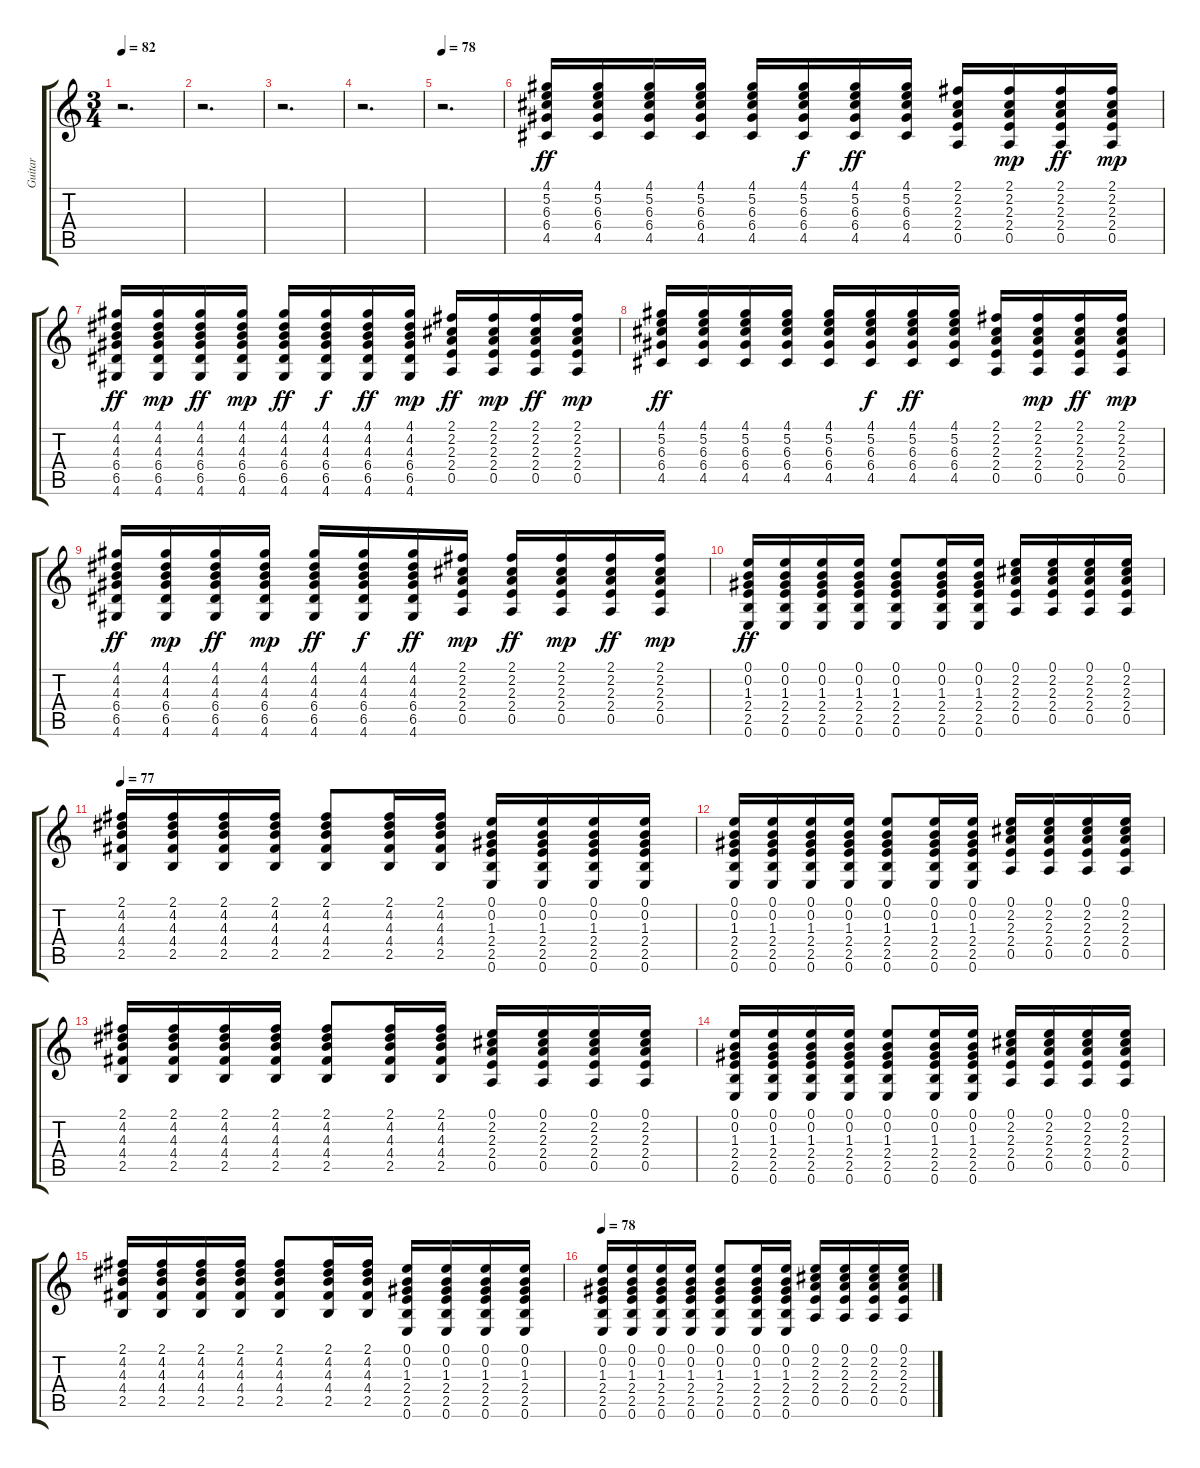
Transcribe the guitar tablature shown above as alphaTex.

\track ("Guitar" "Guitar") {instrument acousticguitarsteel}
\staff {score tabs}
\tuning (E4 B3 G3 D3 A2 E2) {hide}
\ts (3 4)
\tempo 82
\clef g2
\ks c
r.2{d dy f} |
r.2{d} |
r.2{d} |
r.2{d} |
\tempo 78
r.2{d} |
(4.1 5.2 6.3 6.4 4.5).16{dy ff balance 7} (4.1 5.2 6.3 6.4 4.5).16 (4.1 5.2 6.3 6.4 4.5).16 (4.1 5.2 6.3 6.4 4.5).16 (4.1 5.2 6.3 6.4 4.5).16 (4.1 5.2 6.3 6.4 4.5).16{dy f} (4.1 5.2 6.3 6.4 4.5).16{dy ff} (4.1 5.2 6.3 6.4 4.5).16 (2.1 2.2 2.3 2.4 0.5).16 (2.1 2.2 2.3 2.4 0.5).16{dy mp} (2.1 2.2 2.3 2.4 0.5).16{dy ff} (2.1 2.2 2.3 2.4 0.5).16{dy mp} |
(4.1 4.2 4.3 6.4 6.5 4.6).16{dy ff} (4.1 4.2 4.3 6.4 6.5 4.6).16{dy mp} (4.1 4.2 4.3 6.4 6.5 4.6).16{dy ff} (4.1 4.2 4.3 6.4 6.5 4.6).16{dy mp} (4.1 4.2 4.3 6.4 6.5 4.6).16{dy ff} (4.1 4.2 4.3 6.4 6.5 4.6).16{dy f} (4.1 4.2 4.3 6.4 6.5 4.6).16{dy ff} (4.1 4.2 4.3 6.4 6.5 4.6).16{dy mp} (2.1 2.2 2.3 2.4 0.5).16{dy ff} (2.1 2.2 2.3 2.4 0.5).16{dy mp} (2.1 2.2 2.3 2.4 0.5).16{dy ff} (2.1 2.2 2.3 2.4 0.5).16{dy mp} |
(4.1 5.2 6.3 6.4 4.5).16{dy ff} (4.1 5.2 6.3 6.4 4.5).16 (4.1 5.2 6.3 6.4 4.5).16 (4.1 5.2 6.3 6.4 4.5).16 (4.1 5.2 6.3 6.4 4.5).16 (4.1 5.2 6.3 6.4 4.5).16{dy f} (4.1 5.2 6.3 6.4 4.5).16{dy ff} (4.1 5.2 6.3 6.4 4.5).16 (2.1 2.2 2.3 2.4 0.5).16 (2.1 2.2 2.3 2.4 0.5).16{dy mp} (2.1 2.2 2.3 2.4 0.5).16{dy ff} (2.1 2.2 2.3 2.4 0.5).16{dy mp} |
(4.1 4.2 4.3 6.4 6.5 4.6).16{dy ff} (4.1 4.2 4.3 6.4 6.5 4.6).16{dy mp} (4.1 4.2 4.3 6.4 6.5 4.6).16{dy ff} (4.1 4.2 4.3 6.4 6.5 4.6).16{dy mp} (4.1 4.2 4.3 6.4 6.5 4.6).16{dy ff} (4.1 4.2 4.3 6.4 6.5 4.6).16{dy f} (4.1 4.2 4.3 6.4 6.5 4.6).16{dy ff} (2.1 2.2 2.3 2.4 0.5).16{dy mp} (2.1 2.2 2.3 2.4 0.5).16{dy ff} (2.1 2.2 2.3 2.4 0.5).16{dy mp} (2.1 2.2 2.3 2.4 0.5).16{dy ff} (2.1 2.2 2.3 2.4 0.5).16{dy mp} |
(0.1 0.2 1.3 2.4 2.5 0.6).16{dy ff} (0.1 0.2 1.3 2.4 2.5 0.6).16 (0.1 0.2 1.3 2.4 2.5 0.6).16 (0.1 0.2 1.3 2.4 2.5 0.6).16 (0.1 0.2 1.3 2.4 2.5 0.6).8 (0.1 0.2 1.3 2.4 2.5 0.6).16 (0.1 0.2 1.3 2.4 2.5 0.6).16 (0.1 2.2 2.3 2.4 0.5).16 (0.1 2.2 2.3 2.4 0.5).16 (0.1 2.2 2.3 2.4 0.5).16 (0.1 2.2 2.3 2.4 0.5).16 |
\tempo 77
(2.1 4.2 4.3 4.4 2.5).16 (2.1 4.2 4.3 4.4 2.5).16 (2.1 4.2 4.3 4.4 2.5).16 (2.1 4.2 4.3 4.4 2.5).16 (2.1 4.2 4.3 4.4 2.5).8 (2.1 4.2 4.3 4.4 2.5).16 (2.1 4.2 4.3 4.4 2.5).16 (0.1 0.2 1.3 2.4 2.5 0.6).16 (0.1 0.2 1.3 2.4 2.5 0.6).16 (0.1 0.2 1.3 2.4 2.5 0.6).16 (0.1 0.2 1.3 2.4 2.5 0.6).16 |
(0.1 0.2 1.3 2.4 2.5 0.6).16 (0.1 0.2 1.3 2.4 2.5 0.6).16 (0.1 0.2 1.3 2.4 2.5 0.6).16 (0.1 0.2 1.3 2.4 2.5 0.6).16 (0.1 0.2 1.3 2.4 2.5 0.6).8 (0.1 0.2 1.3 2.4 2.5 0.6).16 (0.1 0.2 1.3 2.4 2.5 0.6).16 (0.1 2.2 2.3 2.4 0.5).16 (0.1 2.2 2.3 2.4 0.5).16 (0.1 2.2 2.3 2.4 0.5).16 (0.1 2.2 2.3 2.4 0.5).16 |
(2.1 4.2 4.3 4.4 2.5).16 (2.1 4.2 4.3 4.4 2.5).16 (2.1 4.2 4.3 4.4 2.5).16 (2.1 4.2 4.3 4.4 2.5).16 (2.1 4.2 4.3 4.4 2.5).8 (2.1 4.2 4.3 4.4 2.5).16 (2.1 4.2 4.3 4.4 2.5).16 (0.1 2.2 2.3 2.4 0.5).16 (0.1 2.2 2.3 2.4 0.5).16 (0.1 2.2 2.3 2.4 0.5).16 (0.1 2.2 2.3 2.4 0.5).16 |
(0.1 0.2 1.3 2.4 2.5 0.6).16 (0.1 0.2 1.3 2.4 2.5 0.6).16 (0.1 0.2 1.3 2.4 2.5 0.6).16 (0.1 0.2 1.3 2.4 2.5 0.6).16 (0.1 0.2 1.3 2.4 2.5 0.6).8 (0.1 0.2 1.3 2.4 2.5 0.6).16 (0.1 0.2 1.3 2.4 2.5 0.6).16 (0.1 2.2 2.3 2.4 0.5).16 (0.1 2.2 2.3 2.4 0.5).16 (0.1 2.2 2.3 2.4 0.5).16 (0.1 2.2 2.3 2.4 0.5).16 |
(2.1 4.2 4.3 4.4 2.5).16 (2.1 4.2 4.3 4.4 2.5).16 (2.1 4.2 4.3 4.4 2.5).16 (2.1 4.2 4.3 4.4 2.5).16 (2.1 4.2 4.3 4.4 2.5).8 (2.1 4.2 4.3 4.4 2.5).16 (2.1 4.2 4.3 4.4 2.5).16 (0.1 0.2 1.3 2.4 2.5 0.6).16 (0.1 0.2 1.3 2.4 2.5 0.6).16 (0.1 0.2 1.3 2.4 2.5 0.6).16 (0.1 0.2 1.3 2.4 2.5 0.6).16 |
\tempo 78
(0.1 0.2 1.3 2.4 2.5 0.6).16 (0.1 0.2 1.3 2.4 2.5 0.6).16 (0.1 0.2 1.3 2.4 2.5 0.6).16 (0.1 0.2 1.3 2.4 2.5 0.6).16 (0.1 0.2 1.3 2.4 2.5 0.6).8 (0.1 0.2 1.3 2.4 2.5 0.6).16 (0.1 0.2 1.3 2.4 2.5 0.6).16 (0.1 2.2 2.3 2.4 0.5).16 (0.1 2.2 2.3 2.4 0.5).16 (0.1 2.2 2.3 2.4 0.5).16 (0.1 2.2 2.3 2.4 0.5).16
